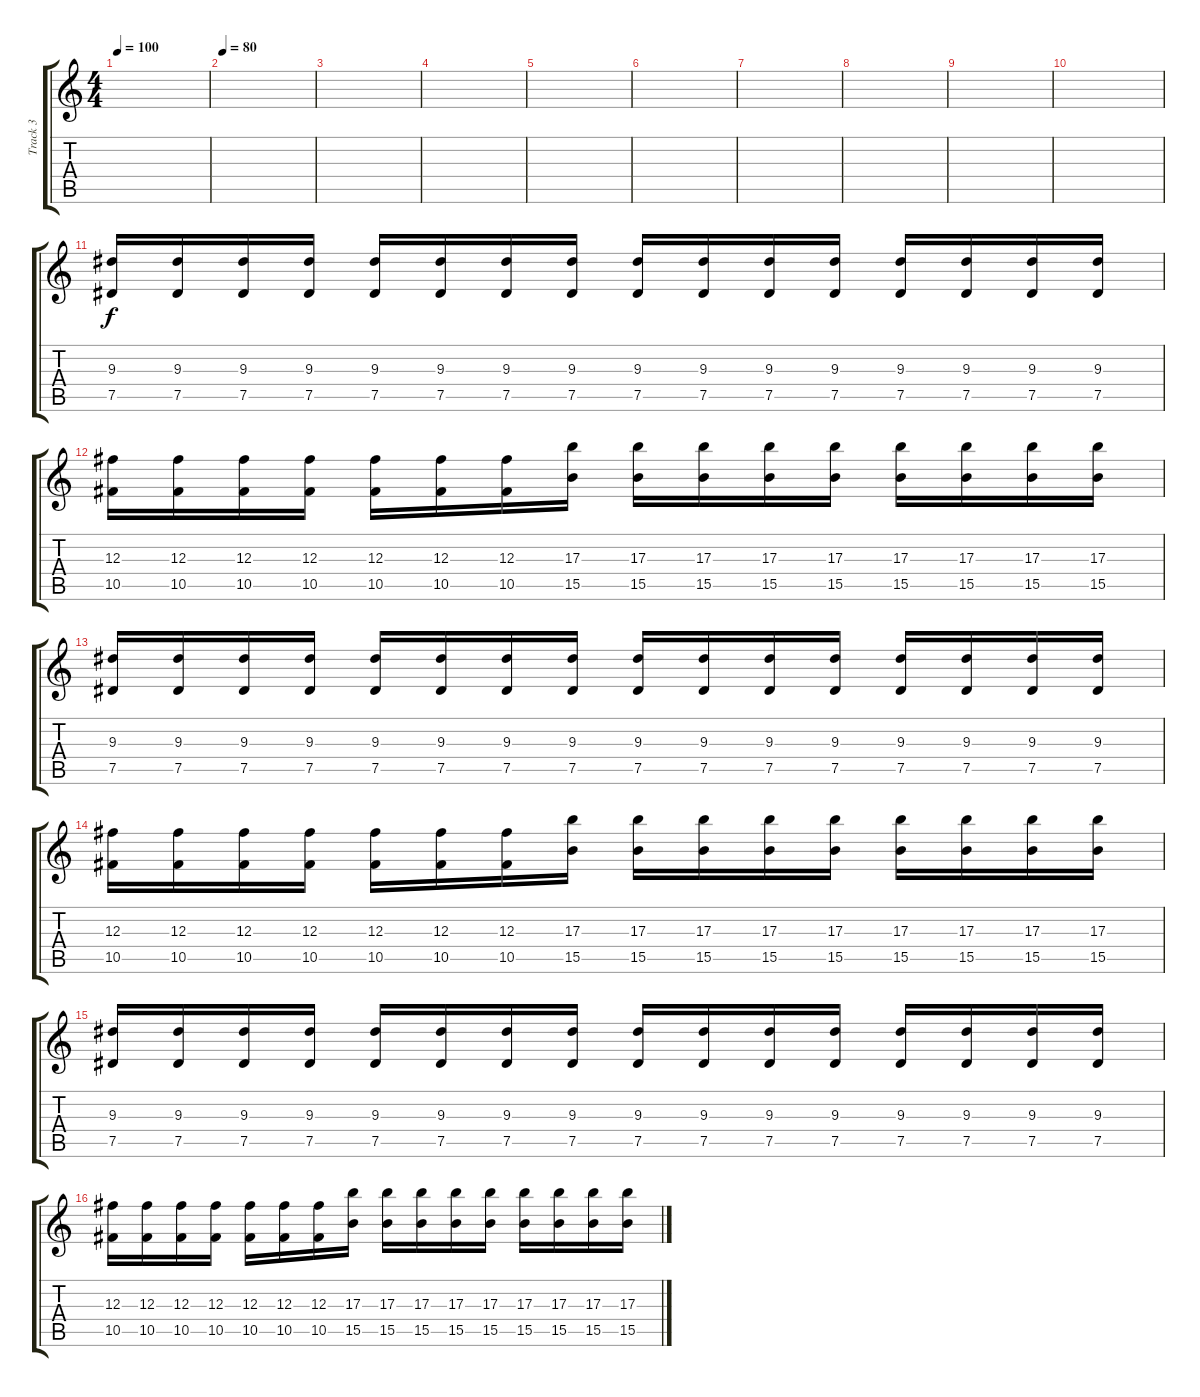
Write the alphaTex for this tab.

\track ("Track 3" "Track 3") {instrument distortionguitar}
\staff {score tabs}
\tuning (Eb4 Bb3 Gb3 Db3 Ab2 Db2) {hide}
\ts (4 4)
\tempo 100
\clef g2
\ks c
|
\tempo 80
|
|
|
|
|
|
|
|
|
(9.3 7.5).16 (9.3 7.5).16 (9.3 7.5).16 (9.3 7.5).16 (9.3 7.5).16 (9.3 7.5).16 (9.3 7.5).16 (9.3 7.5).16 (9.3 7.5).16 (9.3 7.5).16 (9.3 7.5).16 (9.3 7.5).16 (9.3 7.5).16 (9.3 7.5).16 (9.3 7.5).16 (9.3 7.5).16 |
(12.3 10.5).16 (12.3 10.5).16 (12.3 10.5).16 (12.3 10.5).16 (12.3 10.5).16 (12.3 10.5).16 (12.3 10.5).16 (17.3 15.5).16 (17.3 15.5).16 (17.3 15.5).16 (17.3 15.5).16 (17.3 15.5).16 (17.3 15.5).16 (17.3 15.5).16 (17.3 15.5).16 (17.3 15.5).16 |
(9.3 7.5).16 (9.3 7.5).16 (9.3 7.5).16 (9.3 7.5).16 (9.3 7.5).16 (9.3 7.5).16 (9.3 7.5).16 (9.3 7.5).16 (9.3 7.5).16 (9.3 7.5).16 (9.3 7.5).16 (9.3 7.5).16 (9.3 7.5).16 (9.3 7.5).16 (9.3 7.5).16 (9.3 7.5).16 |
(12.3 10.5).16 (12.3 10.5).16 (12.3 10.5).16 (12.3 10.5).16 (12.3 10.5).16 (12.3 10.5).16 (12.3 10.5).16 (17.3 15.5).16 (17.3 15.5).16 (17.3 15.5).16 (17.3 15.5).16 (17.3 15.5).16 (17.3 15.5).16 (17.3 15.5).16 (17.3 15.5).16 (17.3 15.5).16 |
(9.3 7.5).16 (9.3 7.5).16 (9.3 7.5).16 (9.3 7.5).16 (9.3 7.5).16 (9.3 7.5).16 (9.3 7.5).16 (9.3 7.5).16 (9.3 7.5).16 (9.3 7.5).16 (9.3 7.5).16 (9.3 7.5).16 (9.3 7.5).16 (9.3 7.5).16 (9.3 7.5).16 (9.3 7.5).16 |
(12.3 10.5).16 (12.3 10.5).16 (12.3 10.5).16 (12.3 10.5).16 (12.3 10.5).16 (12.3 10.5).16 (12.3 10.5).16 (17.3 15.5).16 (17.3 15.5).16 (17.3 15.5).16 (17.3 15.5).16 (17.3 15.5).16 (17.3 15.5).16 (17.3 15.5).16 (17.3 15.5).16 (17.3 15.5).16
